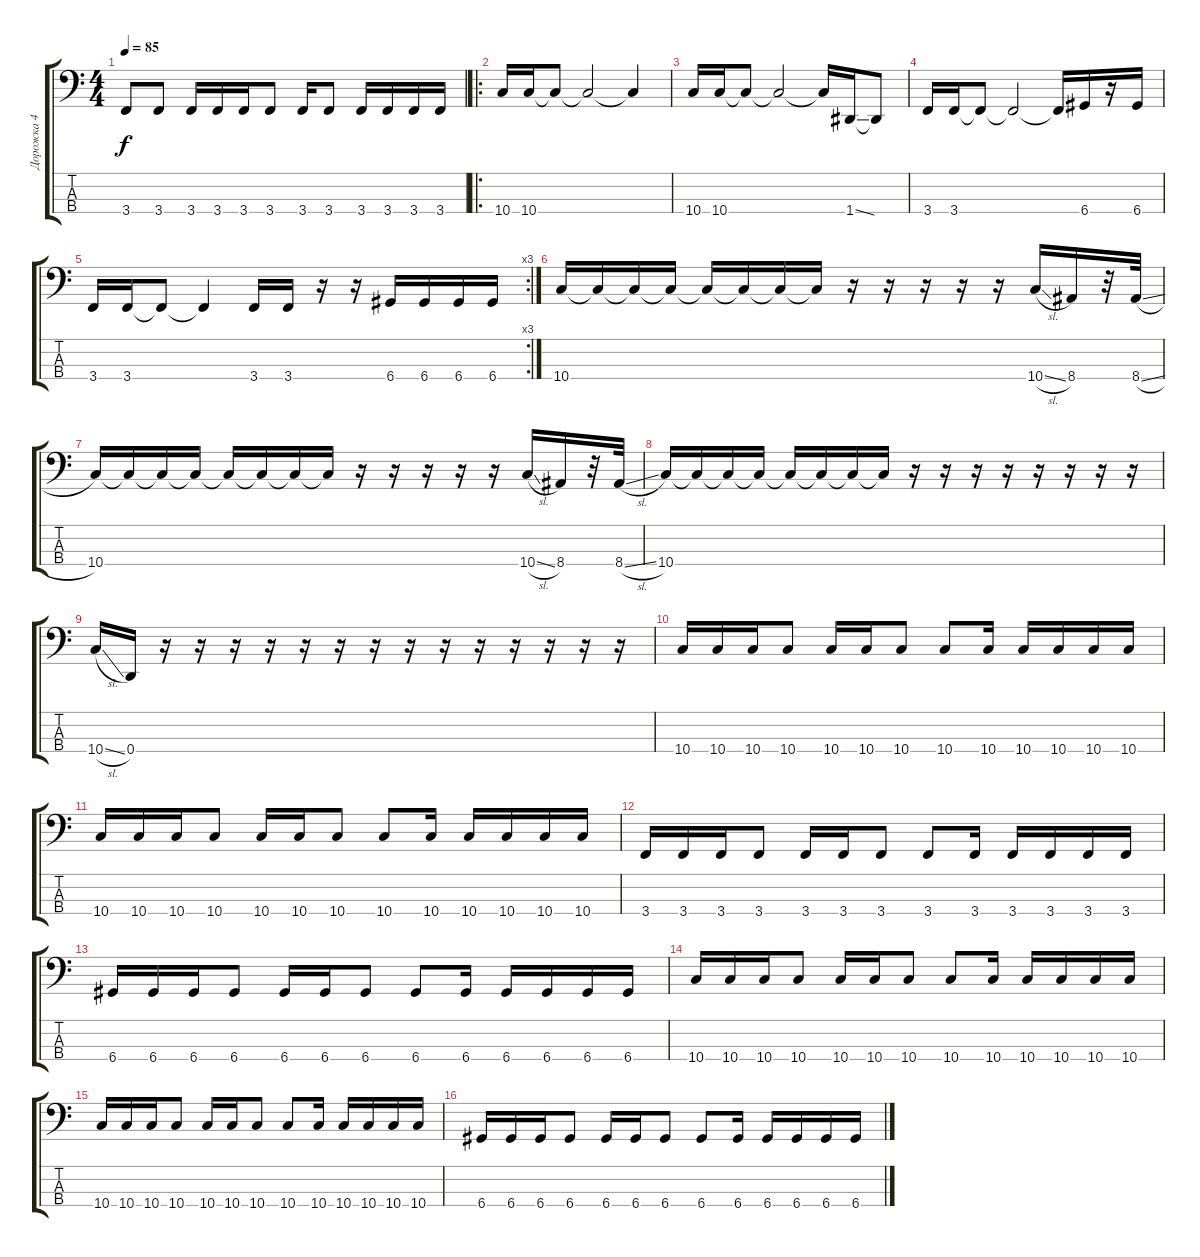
\track ("Дорожка 4" "Дорожка 4") {instrument electricbassfinger}
\staff {score tabs}
\tuning (G2 D2 A1 D1) {hide}
\ts (4 4)
\tempo 85
\clef f4
\ks c
3.4.8{dy f} 3.4.8 3.4.16 3.4.16 3.4.16 3.4.8 3.4.16 3.4.8 3.4.16 3.4.16 3.4.16 3.4.16 |
\ro
10.4.16 10.4.16 10.4{t}.8 10.4{t}.2 10.4{t}.4 |
10.4.16 10.4.16 10.4{t}.8 10.4{t}.2 10.4{t}.16 1.4{ss}.16 1.4{t}.8 |
3.4.16 3.4.16 3.4{t}.8 3.4{t}.2 3.4{t}.16 6.4.16 r.16 6.4.16 |
\rc 3
3.4.16 3.4.16 3.4{t}.8 3.4{t}.4 3.4.16 3.4.16 r.16 r.16 6.4.16 6.4.16 6.4.16 6.4.16 |
10.4.16 10.4{t}.16 10.4{t}.16 10.4{t}.16 10.4{t}.16 10.4{t}.16 10.4{t}.16 10.4{t}.16 r.16 r.16 r.16 r.16 r.16 10.4{sl}.16 8.4.16 r.32 8.4{sl}.32 |
10.4.16 10.4{t}.16 10.4{t}.16 10.4{t}.16 10.4{t}.16 10.4{t}.16 10.4{t}.16 10.4{t}.16 r.16 r.16 r.16 r.16 r.16 10.4{sl}.16 8.4.16 r.32 8.4{sl}.32 |
10.4.16 10.4{t}.16 10.4{t}.16 10.4{t}.16 10.4{t}.16 10.4{t}.16 10.4{t}.16 10.4{t}.16 r.16 r.16 r.16 r.16 r.16 r.16 r.16 r.16 |
10.4{sl}.16 0.4.16 r.16 r.16 r.16 r.16 r.16 r.16 r.16 r.16 r.16 r.16 r.16 r.16 r.16 r.16 |
10.4.16 10.4.16 10.4.16 10.4.8 10.4.16 10.4.16 10.4.8 10.4.8 10.4.16 10.4.16 10.4.16 10.4.16 10.4.16 |
10.4.16 10.4.16 10.4.16 10.4.8 10.4.16 10.4.16 10.4.8 10.4.8 10.4.16 10.4.16 10.4.16 10.4.16 10.4.16 |
3.4.16 3.4.16 3.4.16 3.4.8 3.4.16 3.4.16 3.4.8 3.4.8 3.4.16 3.4.16 3.4.16 3.4.16 3.4.16 |
6.4.16 6.4.16 6.4.16 6.4.8 6.4.16 6.4.16 6.4.8 6.4.8 6.4.16 6.4.16 6.4.16 6.4.16 6.4.16 |
10.4.16 10.4.16 10.4.16 10.4.8 10.4.16 10.4.16 10.4.8 10.4.8 10.4.16 10.4.16 10.4.16 10.4.16 10.4.16 |
10.4.16 10.4.16 10.4.16 10.4.8 10.4.16 10.4.16 10.4.8 10.4.8 10.4.16 10.4.16 10.4.16 10.4.16 10.4.16 |
6.4.16 6.4.16 6.4.16 6.4.8 6.4.16 6.4.16 6.4.8 6.4.8 6.4.16 6.4.16 6.4.16 6.4.16 6.4.16
